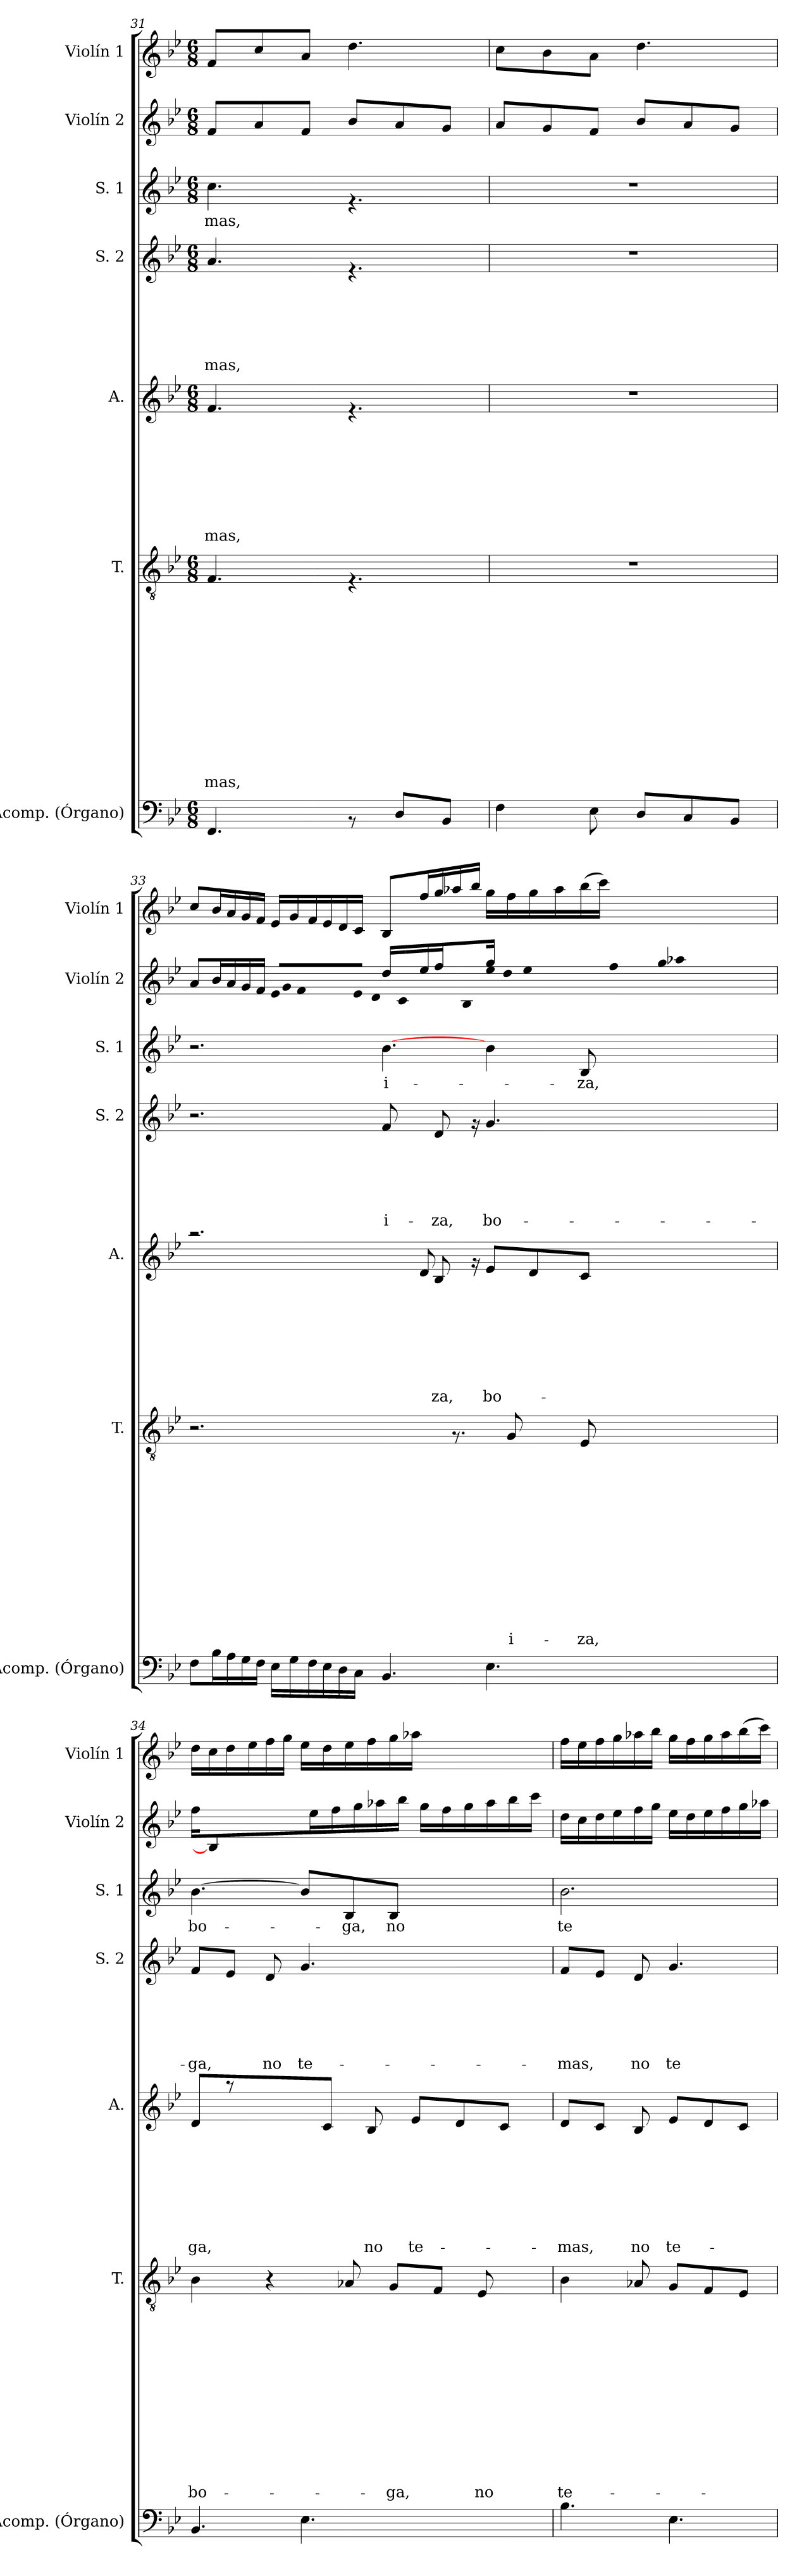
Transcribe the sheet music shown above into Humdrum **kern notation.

**kern	**kern	**text	**text	**text	**text	**text	**text	**text	**text	**text	**text	**text	**text	**text	**kern	**text	**text	**text	**text	**text	**text	**text	**text	**kern	**text	**text	**text	**text	**text	**text	**kern	**text	**kern	**kern
*part7	*part6	*part6	*part6	*part6	*part6	*part6	*part6	*part6	*part6	*part6	*part6	*part6	*part6	*part6	*part5	*part5	*part5	*part5	*part5	*part5	*part5	*part5	*part5	*part4	*part4	*part4	*part4	*part4	*part4	*part4	*part3	*part3	*part2	*part1
*staff7	*staff6	*staff6	*staff6	*staff6	*staff6	*staff6	*staff6	*staff6	*staff6	*staff6	*staff6	*staff6	*staff6	*staff6	*staff5	*staff5	*staff5	*staff5	*staff5	*staff5	*staff5	*staff5	*staff5	*staff4	*staff4	*staff4	*staff4	*staff4	*staff4	*staff4	*staff3	*staff3	*staff2	*staff1
*I"Acomp. (Órgano)	*I"T.	*	*	*	*	*	*	*	*	*	*	*	*	*	*I"A.	*	*	*	*	*	*	*	*	*I"S. 2	*	*	*	*	*	*	*I"S. 1	*	*I"Violín 2	*I"Violín 1
*I'Acomp. (Órgano)	*I'T.	*	*	*	*	*	*	*	*	*	*	*	*	*	*I'A.	*	*	*	*	*	*	*	*	*I'S. 2	*	*	*	*	*	*	*I'S. 1	*	*I'Violín 2	*I'Violín 1
*clefF4	*clefGv2	*	*	*	*	*	*	*	*	*	*	*	*	*	*clefG2	*	*	*	*	*	*	*	*	*clefG2	*	*	*	*	*	*	*clefG2	*	*clefG2	*clefG2
*k[b-e-]	*k[b-e-]	*	*	*	*	*	*	*	*	*	*	*	*	*	*k[b-e-]	*	*	*	*	*	*	*	*	*k[b-e-]	*	*	*	*	*	*	*k[b-e-]	*	*k[b-e-]	*k[b-e-]
*B-:	*B-:	*	*	*	*	*	*	*	*	*	*	*	*	*	*B-:	*	*	*	*	*	*	*	*	*B-:	*	*	*	*	*	*	*B-:	*	*B-:	*B-:
*M6/8	*M6/8	*	*	*	*	*	*	*	*	*	*	*	*	*	*M6/8	*	*	*	*	*	*	*	*	*M6/8	*	*	*	*	*	*	*M6/8	*	*M6/8	*M6/8
=31	=31	=31	=31	=31	=31	=31	=31	=31	=31	=31	=31	=31	=31	=31	=31	=31	=31	=31	=31	=31	=31	=31	=31	=31	=31	=31	=31	=31	=31	=31	=31	=31	=31	=31
!	!	!	!	!	!	!	!	!	!	!	!	!	!	!LO:LY:b	!	!	!	!	!	!	!	!	!LO:LY:b	!	!	!	!	!	!	!LO:LY:b	!	!LO:LY:b	!	!
4.FF/	4.F/	.	.	.	.	.	.	.	.	.	.	.	.	-mas,	4.f/	.	.	.	.	.	.	.	-mas,	4.a/	.	.	.	.	.	-mas,	4.cc\	-mas,	8f/L	8f/L
.	.	.	.	.	.	.	.	.	.	.	.	.	.	.	.	.	.	.	.	.	.	.	.	.	.	.	.	.	.	.	.	.	8a/	8cc/
.	.	.	.	.	.	.	.	.	.	.	.	.	.	.	.	.	.	.	.	.	.	.	.	.	.	.	.	.	.	.	.	.	8f/J	8a/J
8rAA	4.rF	.	.	.	.	.	.	.	.	.	.	.	.	.	4.rf	.	.	.	.	.	.	.	.	4.rf	.	.	.	.	.	.	4.rf	.	8b-/L	4.dd\
8D/L	.	.	.	.	.	.	.	.	.	.	.	.	.	.	.	.	.	.	.	.	.	.	.	.	.	.	.	.	.	.	.	.	8a/	.
8BB-/J	.	.	.	.	.	.	.	.	.	.	.	.	.	.	.	.	.	.	.	.	.	.	.	.	.	.	.	.	.	.	.	.	8g/J	.
=32	=32	=32	=32	=32	=32	=32	=32	=32	=32	=32	=32	=32	=32	=32	=32	=32	=32	=32	=32	=32	=32	=32	=32	=32	=32	=32	=32	=32	=32	=32	=32	=32	=32	=32
4F\	2.r	.	.	.	.	.	.	.	.	.	.	.	.	.	2.r	.	.	.	.	.	.	.	.	2.r	.	.	.	.	.	.	2.r	.	8a/L	8cc\L
.	.	.	.	.	.	.	.	.	.	.	.	.	.	.	.	.	.	.	.	.	.	.	.	.	.	.	.	.	.	.	.	.	8g/	8b-\
8E-\	.	.	.	.	.	.	.	.	.	.	.	.	.	.	.	.	.	.	.	.	.	.	.	.	.	.	.	.	.	.	.	.	8f/J	8a\J
8D/L	.	.	.	.	.	.	.	.	.	.	.	.	.	.	.	.	.	.	.	.	.	.	.	.	.	.	.	.	.	.	.	.	8b-/L	4.dd\
8C/	.	.	.	.	.	.	.	.	.	.	.	.	.	.	.	.	.	.	.	.	.	.	.	.	.	.	.	.	.	.	.	.	8a/	.
8BB-/J	.	.	.	.	.	.	.	.	.	.	.	.	.	.	.	.	.	.	.	.	.	.	.	.	.	.	.	.	.	.	.	.	8g/J	.
!!LO:PB:g=z
=33	=33	=33	=33	=33	=33	=33	=33	=33	=33	=33	=33	=33	=33	=33	=33	=33	=33	=33	=33	=33	=33	=33	=33	=33	=33	=33	=33	=33	=33	=33	=33	=33	=33	=33
*	*	*	*	*	*	*	*	*	*	*	*	*	*	*	*^	*	*	*	*	*	*	*	*	*	*	*	*	*	*	*	*	*	*^	*
*	*	*	*	*	*	*	*	*	*	*	*	*	*	*	*	*	*	*	*	*	*	*	*	*	*	*	*	*	*	*	*	*	*	*	*^	*
8F\L	2.r	.	.	.	.	.	.	.	.	.	.	.	.	.	2.raa	2.ryy	.	.	.	.	.	.	.	.	2.r	.	.	.	.	.	.	2.r	.	8a/L	2.ryy	2.ryy	8cc/L
16B-\L	.	.	.	.	.	.	.	.	.	.	.	.	.	.	.	.	.	.	.	.	.	.	.	.	.	.	.	.	.	.	.	.	.	16b-/L	.	.	16b-/L
16A\	.	.	.	.	.	.	.	.	.	.	.	.	.	.	.	.	.	.	.	.	.	.	.	.	.	.	.	.	.	.	.	.	.	16a/	.	.	16a/
16G\	.	.	.	.	.	.	.	.	.	.	.	.	.	.	.	.	.	.	.	.	.	.	.	.	.	.	.	.	.	.	.	.	.	16g/	.	.	16g/
16F\JJ	.	.	.	.	.	.	.	.	.	.	.	.	.	.	.	.	.	.	.	.	.	.	.	.	.	.	.	.	.	.	.	.	.	16f/JJ	.	.	16f/JJ
*	*	*	*	*	*	*	*	*	*	*	*	*	*	*	*	*	*	*	*	*	*	*	*	*	*	*	*	*	*	*	*	*	*	*Xtuplet	*	*	*
!	!	!	!	!	!	!	!	!	!	!	!	!	!	!	!	!	!	!	!	!	!	!	!	!	!	!	!	!	!	!	!	!	!	!LO:N:vis=16	!	!	!
16E-\LL	.	.	.	.	.	.	.	.	.	.	.	.	.	.	.	.	.	.	.	.	.	.	.	.	.	.	.	.	.	.	.	.	.	4096%171e-/LL	.	.	16e-/LL
!	!	!	!	!	!	!	!	!	!	!	!	!	!	!	!	!	!	!	!	!	!	!	!	!	!	!	!	!	!	!	!	!	!	!LO:N:vis=16	!	!	!
.	.	.	.	.	.	.	.	.	.	.	.	.	.	.	.	.	.	.	.	.	.	.	.	.	.	.	.	.	.	.	.	.	.	2048%85g/	.	.	.
16G\	.	.	.	.	.	.	.	.	.	.	.	.	.	.	.	.	.	.	.	.	.	.	.	.	.	.	.	.	.	.	.	.	.	.	.	.	16g/
!	!	!	!	!	!	!	!	!	!	!	!	!	!	!	!	!	!	!	!	!	!	!	!	!	!	!	!	!	!	!	!	!	!	!LO:N:vis=16	!	!	!
.	.	.	.	.	.	.	.	.	.	.	.	.	.	.	.	.	.	.	.	.	.	.	.	.	.	.	.	.	.	.	.	.	.	4096%171f/	.	.	.
16F\	.	.	.	.	.	.	.	.	.	.	.	.	.	.	.	.	.	.	.	.	.	.	.	.	.	.	.	.	.	.	.	.	.	16ryy	.	.	16f/
!	!	!	!	!	!	!	!	!	!	!	!	!	!	!	!	!	!	!	!	!	!	!	!	!	!	!	!	!	!	!	!	!	!	!LO:N:vis=16	!	!	!
16E-\	.	.	.	.	.	.	.	.	.	.	.	.	.	.	.	.	.	.	.	.	.	.	.	.	.	.	.	.	.	.	.	.	.	4096%171e-/JJ	.	.	16e-/
.	.	.	.	.	.	.	.	.	.	.	.	.	.	.	.	.	.	.	.	.	.	.	.	.	.	.	.	.	.	.	.	.	.	128..ryy	.	.	.
!	!	!	!	!	!	!	!	!	!	!	!	!	!	!	!	!	!	!	!	!	!	!	!	!	!	!	!	!	!	!	!	!	!	!LO:N:vis=16	!	!	!
.	.	.	.	.	.	.	.	.	.	.	.	.	.	.	.	.	.	.	.	.	.	.	.	.	.	.	.	.	.	.	.	.	.	4096%171d/	.	.	.
16D\	.	.	.	.	.	.	.	.	.	.	.	.	.	.	.	.	.	.	.	.	.	.	.	.	.	.	.	.	.	.	.	.	.	.	.	.	16d/
.	.	.	.	.	.	.	.	.	.	.	.	.	.	.	.	.	.	.	.	.	.	.	.	.	.	.	.	.	.	.	.	.	.	4096%57ryy	.	.	.
!	!	!	!	!	!	!	!	!	!	!	!	!	!	!	!	!	!	!	!	!	!	!	!	!	!	!	!	!	!	!	!	!	!	!LO:N:vis=16	!	!	!
.	.	.	.	.	.	.	.	.	.	.	.	.	.	.	.	.	.	.	.	.	.	.	.	.	.	.	.	.	.	.	.	.	.	4096%57c/	.	.	.
16C\JJ	.	.	.	.	.	.	.	.	.	.	.	.	.	.	.	.	.	.	.	.	.	.	.	.	.	.	.	.	.	.	.	.	.	4096%85ryy	.	.	16c/JJ
.	.	.	.	.	.	.	.	.	.	.	.	.	.	.	.	.	.	.	.	.	.	.	.	.	.	.	.	.	.	.	.	.	.	[4096%171B-/	.	.	.
!	!	!	!	!	!	!	!	!	!	!	!	!	!	!	!	!	!	!	!	!	!	!	!	!	!	!	!	!	!	!	!LO:LY:b	!	!LO:LY:b	!	!	!	!
4.BB-/	4ryy	.	.	.	.	.	.	.	.	.	.	.	.	.	8ryy	8.ryy	.	.	.	.	.	.	.	.	8f/	.	.	.	.	.	i-	[>4.b-\	i-	16ryy	16dd/LL	4ryy	8B-/L
.	.	.	.	.	.	.	.	.	.	.	.	.	.	.	.	.	.	.	.	.	.	.	.	.	.	.	.	.	.	.	.	.	.	32ryy	16ryy	.	.
.	.	.	.	.	.	.	.	.	.	.	.	.	.	.	.	.	.	.	.	.	.	.	.	.	.	.	.	.	.	.	.	.	.	128ryy	.	.	.
.	.	.	.	.	.	.	.	.	.	.	.	.	.	.	.	.	.	.	.	.	.	.	.	.	.	.	.	.	.	.	.	.	.	512ryy	.	.	.
.	.	.	.	.	.	.	.	.	.	.	.	.	.	.	.	.	.	.	.	.	.	.	.	.	.	.	.	.	.	.	.	.	.	2048.ryy	.	.	.
.	.	.	.	.	.	.	.	.	.	.	.	.	.	.	.	.	.	.	.	.	.	.	.	.	.	.	.	.	.	.	.	.	.	2ryy	.	.	.
.	.	.	.	.	.	.	.	.	.	.	.	.	.	.	8d/	.	.	.	.	.	.	.	.	.	16ryy	.	.	.	.	.	.	.	.	.	16ee-/	.	16ff/L
!	!	!	!	!	!	!	!	!	!	!	!	!	!	!	!	!	!	!	!	!	!	!	!	!LO:LY:b	!	!	!	!	!	!	!LO:LY:b	!	!	!	!	!	!
.	.	.	.	.	.	.	.	.	.	.	.	.	.	.	.	8B-/	.	.	.	.	.	.	.	za,	8d/	.	.	.	.	.	-za,	.	.	.	16ff/	.	16gg/
.	8.rF	.	.	.	.	.	.	.	.	.	.	.	.	.	2ryy	.	.	.	.	.	.	.	.	.	.	.	.	.	.	.	.	.	.	.	8ryy	8ryy	16aa-X/
.	.	.	.	.	.	.	.	.	.	.	.	.	.	.	.	16rf	.	.	.	.	.	.	.	.	16rf	.	.	.	.	.	.	.	.	.	.	.	16bb-/JJ
!	!	!	!	!	!	!	!	!	!	!	!	!	!	!	!	!	!	!	!	!	!	!	!	!LO:LY:b	!	!	!	!	!	!	!LO:LY:b	!	!	!	!	!LO:N:vis=16	!
4.E-\	.	.	.	.	.	.	.	.	.	.	.	.	.	.	.	8e-/L	.	.	.	.	.	.	.	bo-	4.g/	.	.	.	.	.	bo-	4b-\	.	.	16gg/JJ	4096%171ee-\	16gg\LL
.	.	.	.	.	.	.	.	.	.	.	.	.	.	.	.	.	.	.	.	.	.	.	.	.	.	.	.	.	.	.	.	.	.	.	.	128..ryy	.
!	!	!	!	!	!	!	!	!	!	!	!	!	!	!	!	!	!	!	!	!	!	!	!	!	!	!	!	!	!	!	!	!	!	!	!	!LO:N:vis=16	!
.	.	.	.	.	.	.	.	.	.	.	.	.	.	.	.	.	.	.	.	.	.	.	.	.	.	.	.	.	.	.	.	.	.	.	.	4096%171dd\	.
!	!	!	!	!	!	!	!	!	!	!	!	!	!	!LO:LY:b	!	!	!	!	!	!	!	!	!	!	!	!	!	!	!	!	!	!	!	!	!	!	!
.	8G/	.	.	.	.	.	.	.	.	.	.	.	.	i-	.	.	.	.	.	.	.	.	.	.	.	.	.	.	.	.	.	.	.	.	16ryy	.	16ff\
.	.	.	.	.	.	.	.	.	.	.	.	.	.	.	.	.	.	.	.	.	.	.	.	.	.	.	.	.	.	.	.	.	.	.	.	4096%57ryy	.
!	!	!	!	!	!	!	!	!	!	!	!	!	!	!	!	!	!	!	!	!	!	!	!	!	!	!	!	!	!	!	!	!	!	!	!	!LO:N:vis=16	!
.	.	.	.	.	.	.	.	.	.	.	.	.	.	.	.	.	.	.	.	.	.	.	.	.	.	.	.	.	.	.	.	.	.	.	.	4096%57ee-\	.
.	.	.	.	.	.	.	.	.	.	.	.	.	.	.	.	8d/	.	.	.	.	.	.	.	.	.	.	.	.	.	.	.	.	.	.	32ryy	4096%85ryy	16gg\
!	!	!	!	!	!	!	!	!	!	!	!	!	!	!	!	!	!	!	!	!	!	!	!	!	!	!	!	!	!	!	!	!	!	!	!	!LO:N:vis=16	!
.	.	.	.	.	.	.	.	.	.	.	.	.	.	.	.	.	.	.	.	.	.	.	.	.	.	.	.	.	.	.	.	.	.	.	.	4096%171ff\	.
.	.	.	.	.	.	.	.	.	.	.	.	.	.	.	.	.	.	.	.	.	.	.	.	.	.	.	.	.	.	.	.	.	.	.	128ryy	.	.
.	.	.	.	.	.	.	.	.	.	.	.	.	.	.	.	.	.	.	.	.	.	.	.	.	.	.	.	.	.	.	.	.	.	.	512ryy	.	.
.	.	.	.	.	.	.	.	.	.	.	.	.	.	.	.	.	.	.	.	.	.	.	.	.	.	.	.	.	.	.	.	.	.	.	2048.ryy	.	.
.	.	.	.	.	.	.	.	.	.	.	.	.	.	.	.	.	.	.	.	.	.	.	.	.	.	.	.	.	.	.	.	.	.	.	8ryy	.	.
.	16ryy	.	.	.	.	.	.	.	.	.	.	.	.	.	.	.	.	.	.	.	.	.	.	.	.	.	.	.	.	.	.	.	.	.	.	128..ryy	16aa-\
!	!	!	!	!	!	!	!	!	!	!	!	!	!	!	!	!	!	!	!	!	!	!	!	!	!	!	!	!	!	!	!	!	!	!	!	!LO:N:vis=16	!
.	.	.	.	.	.	.	.	.	.	.	.	.	.	.	.	.	.	.	.	.	.	.	.	.	.	.	.	.	.	.	.	.	.	.	.	4096%171gg\	.
.	.	.	.	.	.	.	.	.	.	.	.	.	.	.	.	.	.	.	.	.	.	.	.	.	.	.	.	.	.	.	.	.	.	8ryy	.	.	.
.	.	.	.	.	.	.	.	.	.	.	.	.	.	.	.	.	.	.	.	.	.	.	.	.	.	.	.	.	.	.	.	.	.	.	.	4096%57ryy	.
!	!	!	!	!	!	!	!	!	!	!	!	!	!	!LO:LY:b	!	!	!	!	!	!	!	!	!	!	!	!	!	!	!	!	!	!	!LO:LY:b	!	!	!	!
.	8E-/	.	.	.	.	.	.	.	.	.	.	.	.	-za,	.	8c/J	.	.	.	.	.	.	.	.	.	.	.	.	.	.	.	8B-/	-za,	.	.	.	(<16bb-\
!	!	!	!	!	!	!	!	!	!	!	!	!	!	!	!	!	!	!	!	!	!	!	!	!	!	!	!	!	!	!	!	!	!	!	!	!LO:N:vis=16	!
.	.	.	.	.	.	.	.	.	.	.	.	.	.	.	.	.	.	.	.	.	.	.	.	.	.	.	.	.	.	.	.	.	.	.	.	4096%57aa-X\	.
.	.	.	.	.	.	.	.	.	.	.	.	.	.	.	.	.	.	.	.	.	.	.	.	.	.	.	.	.	.	.	.	.	.	.	.	16ryy	.
.	.	.	.	.	.	.	.	.	.	.	.	.	.	.	.	.	.	.	.	.	.	.	.	.	.	.	.	.	.	.	.	.	.	.	16ryy	.	.
.	.	.	.	.	.	.	.	.	.	.	.	.	.	.	.	.	.	.	.	.	.	.	.	.	.	.	.	.	.	.	.	.	.	.	.	.	16ccc\JJ)
.	.	.	.	.	.	.	.	.	.	.	.	.	.	.	.	.	.	.	.	.	.	.	.	.	.	.	.	.	.	.	.	.	.	.	.	32ryy	.
.	.	.	.	.	.	.	.	.	.	.	.	.	.	.	.	.	.	.	.	.	.	.	.	.	.	.	.	.	.	.	.	.	.	64ryy	64ryy	.	.
.	.	.	.	.	.	.	.	.	.	.	.	.	.	.	.	.	.	.	.	.	.	.	.	.	.	.	.	.	.	.	.	.	.	.	.	128ryy	.
.	.	.	.	.	.	.	.	.	.	.	.	.	.	.	.	.	.	.	.	.	.	.	.	.	.	.	.	.	.	.	.	.	.	256ryy	256ryy	.	.
.	.	.	.	.	.	.	.	.	.	.	.	.	.	.	.	.	.	.	.	.	.	.	.	.	.	.	.	.	.	.	.	.	.	.	.	512ryy	.
.	.	.	.	.	.	.	.	.	.	.	.	.	.	.	.	.	.	.	.	.	.	.	.	.	.	.	.	.	.	.	.	.	.	1024ryy	1024ryy	.	.
.	.	.	.	.	.	.	.	.	.	.	.	.	.	.	.	.	.	.	.	.	.	.	.	.	.	.	.	.	.	.	.	.	.	.	.	2048.ryy	.
.	.	.	.	.	.	.	.	.	.	.	.	.	.	.	.	.	.	.	.	.	.	.	.	.	.	.	.	.	.	.	.	.	.	4096ryy	4096ryy	.	.
*	*	*	*	*	*	*	*	*	*	*	*	*	*	*	*v	*v	*	*	*	*	*	*	*	*	*	*	*	*	*	*	*	*	*	*	*v	*v	*
=34	=34	=34	=34	=34	=34	=34	=34	=34	=34	=34	=34	=34	=34	=34	=34	=34	=34	=34	=34	=34	=34	=34	=34	=34	=34	=34	=34	=34	=34	=34	=34	=34	=34	=34	=34
!	!	!	!	!	!	!	!	!	!	!	!	!	!	!LO:LY:b	!	!	!	!	!	!	!	!	!LO:LY:b	!	!	!	!	!	!	!LO:LY:b	!	!LO:LY:b	!	!	!
*	*	*	*	*	*	*	*	*	*	*	*	*	*	*	*	*	*	*	*	*	*	*	*	*	*	*	*	*	*	*	*	*	*v	*v	*
4.BB-/	4B-\	.	.	.	.	.	.	.	.	.	.	.	.	bo-	8d/L	.	.	.	.	.	.	.	-ga,	8f/L	.	.	.	.	.	-ga,	[>4.b-\	bo-	16ff\LL	16dd\LL
.	.	.	.	.	.	.	.	.	.	.	.	.	.	.	.	.	.	.	.	.	.	.	.	.	.	.	.	.	.	.	.	.	4096%341B-/]	16cc\
.	.	.	.	.	.	.	.	.	.	.	.	.	.	.	8raa	.	.	.	.	.	.	.	.	8e-/J	.	.	.	.	.	.	.	.	.	16dd\
.	.	.	.	.	.	.	.	.	.	.	.	.	.	.	.	.	.	.	.	.	.	.	.	.	.	.	.	.	.	.	.	.	4ryy	.
.	.	.	.	.	.	.	.	.	.	.	.	.	.	.	.	.	.	.	.	.	.	.	.	.	.	.	.	.	.	.	.	.	.	16ee-\
!	!	!	!	!	!	!	!	!	!	!	!	!	!	!	!	!	!	!	!	!	!	!	!	!	!	!	!	!	!	!LO:LY:b	!	!	!	!
.	4r	.	.	.	.	.	.	.	.	.	.	.	.	.	8.ryy	.	.	.	.	.	.	.	.	8d/	.	.	.	.	.	no	.	.	.	16ff\
.	.	.	.	.	.	.	.	.	.	.	.	.	.	.	.	.	.	.	.	.	.	.	.	.	.	.	.	.	.	.	.	.	.	16gg\JJ
!	!	!	!	!	!	!	!	!	!	!	!	!	!	!	!	!	!	!	!	!	!	!	!	!	!	!	!	!	!	!LO:LY:b	!	!	!	!
4.E-\	.	.	.	.	.	.	.	.	.	.	.	.	.	.	.	.	.	.	.	.	.	.	.	4.g/	.	.	.	.	.	te-	8b-/L]	.	.	16ee-\LL
.	.	.	.	.	.	.	.	.	.	.	.	.	.	.	.	.	.	.	.	.	.	.	.	.	.	.	.	.	.	.	.	.	16ee-\	.
.	.	.	.	.	.	.	.	.	.	.	.	.	.	.	8c/J	.	.	.	.	.	.	.	.	.	.	.	.	.	.	.	.	.	.	16dd\
.	.	.	.	.	.	.	.	.	.	.	.	.	.	.	.	.	.	.	.	.	.	.	.	.	.	.	.	.	.	.	.	.	16ff\	.
!	!	!	!	!	!	!	!	!	!	!	!	!	!	!	!	!	!	!	!	!	!	!	!	!	!	!	!	!	!	!	!	!LO:LY:b	!	!
.	8A-X/	.	.	.	.	.	.	.	.	.	.	.	.	.	.	.	.	.	.	.	.	.	.	.	.	.	.	.	.	.	8B-/	-ga,	.	16ee-\
.	.	.	.	.	.	.	.	.	.	.	.	.	.	.	.	.	.	.	.	.	.	.	.	.	.	.	.	.	.	.	.	.	16gg\	.
!	!	!	!	!	!	!	!	!	!	!	!	!	!	!	!	!	!	!	!	!	!	!	!LO:LY:b	!	!	!	!	!	!	!	!	!	!	!
.	.	.	.	.	.	.	.	.	.	.	.	.	.	.	8B-/	.	.	.	.	.	.	.	no	.	.	.	.	.	.	.	.	.	.	16ff\
.	.	.	.	.	.	.	.	.	.	.	.	.	.	.	.	.	.	.	.	.	.	.	.	.	.	.	.	.	.	.	.	.	16aa-X\	.
!	!	!	!	!	!	!	!	!	!	!	!	!	!	!LO:LY:b	!	!	!	!	!	!	!	!	!	!	!	!	!	!	!	!	!	!LO:LY:b	!	!
.	8G/L	.	.	.	.	.	.	.	.	.	.	.	.	-ga,	.	.	.	.	.	.	.	.	.	.	.	.	.	.	.	.	8B-/J	no	.	16gg\
.	.	.	.	.	.	.	.	.	.	.	.	.	.	.	.	.	.	.	.	.	.	.	.	.	.	.	.	.	.	.	.	.	16bb-\JJ	.
!	!	!	!	!	!	!	!	!	!	!	!	!	!	!	!	!	!	!	!	!	!	!	!LO:LY:b	!	!	!	!	!	!	!	!	!	!	!
.	.	.	.	.	.	.	.	.	.	.	.	.	.	.	8e-/L	.	.	.	.	.	.	.	te-	.	.	.	.	.	.	.	.	.	.	16aa-X\JJ
.	.	.	.	.	.	.	.	.	.	.	.	.	.	.	.	.	.	.	.	.	.	.	.	.	.	.	.	.	.	.	.	.	16gg\LL	.
4096%1365ryy	8F/J	.	.	.	.	.	.	.	.	.	.	.	.	.	.	.	.	.	.	.	.	.	.	4096%1365ryy	.	.	.	.	.	.	4096%1365ryy	.	.	4096%1365ryy
.	.	.	.	.	.	.	.	.	.	.	.	.	.	.	.	.	.	.	.	.	.	.	.	.	.	.	.	.	.	.	.	.	16ff\	.
.	.	.	.	.	.	.	.	.	.	.	.	.	.	.	8d/	.	.	.	.	.	.	.	.	.	.	.	.	.	.	.	.	.	.	.
.	.	.	.	.	.	.	.	.	.	.	.	.	.	.	.	.	.	.	.	.	.	.	.	.	.	.	.	.	.	.	.	.	16gg\	.
!	!	!	!	!	!	!	!	!	!	!	!	!	!	!LO:LY:b	!	!	!	!	!	!	!	!	!	!	!	!	!	!	!	!	!	!	!	!
.	8E-/	.	.	.	.	.	.	.	.	.	.	.	.	no	.	.	.	.	.	.	.	.	.	.	.	.	.	.	.	.	.	.	.	.
.	.	.	.	.	.	.	.	.	.	.	.	.	.	.	.	.	.	.	.	.	.	.	.	.	.	.	.	.	.	.	.	.	16aa-\	.
.	.	.	.	.	.	.	.	.	.	.	.	.	.	.	8c/J	.	.	.	.	.	.	.	.	.	.	.	.	.	.	.	.	.	.	.
.	.	.	.	.	.	.	.	.	.	.	.	.	.	.	.	.	.	.	.	.	.	.	.	.	.	.	.	.	.	.	.	.	16bb-\	.
.	4096%341ryy	.	.	.	.	.	.	.	.	.	.	.	.	.	.	.	.	.	.	.	.	.	.	.	.	.	.	.	.	.	.	.	.	.
.	.	.	.	.	.	.	.	.	.	.	.	.	.	.	.	.	.	.	.	.	.	.	.	.	.	.	.	.	.	.	.	.	16ccc\JJ	.
.	.	.	.	.	.	.	.	.	.	.	.	.	.	.	4096%85ryy	.	.	.	.	.	.	.	.	.	.	.	.	.	.	.	.	.	.	.
=35	=35	=35	=35	=35	=35	=35	=35	=35	=35	=35	=35	=35	=35	=35	=35	=35	=35	=35	=35	=35	=35	=35	=35	=35	=35	=35	=35	=35	=35	=35	=35	=35	=35	=35
!	!	!	!	!	!	!	!	!	!	!	!	!	!	!LO:LY:b	!	!	!	!	!	!	!	!	!LO:LY:b	!	!	!	!	!	!	!LO:LY:b	!	!LO:LY:b	!	!
4.B-\	4B-\	.	.	.	.	.	.	.	.	.	.	.	.	te-	8d/L	.	.	.	.	.	.	.	-mas,	8f/L	.	.	.	.	.	-mas,	2.b-\	te-	16dd\LL	16ff\LL
.	.	.	.	.	.	.	.	.	.	.	.	.	.	.	.	.	.	.	.	.	.	.	.	.	.	.	.	.	.	.	.	.	16cc\	16ee-\
.	.	.	.	.	.	.	.	.	.	.	.	.	.	.	8c/J	.	.	.	.	.	.	.	.	8e-/J	.	.	.	.	.	.	.	.	16dd\	16ff\
.	.	.	.	.	.	.	.	.	.	.	.	.	.	.	.	.	.	.	.	.	.	.	.	.	.	.	.	.	.	.	.	.	16ee-\	16gg\
!	!	!	!	!	!	!	!	!	!	!	!	!	!	!	!	!	!	!	!	!	!	!	!LO:LY:b	!	!	!	!	!	!	!LO:LY:b	!	!	!	!
.	8A-X/	.	.	.	.	.	.	.	.	.	.	.	.	.	8B-/	.	.	.	.	.	.	.	no	8d/	.	.	.	.	.	no	.	.	16ff\	16aa-X\
.	.	.	.	.	.	.	.	.	.	.	.	.	.	.	.	.	.	.	.	.	.	.	.	.	.	.	.	.	.	.	.	.	16gg\JJ	16bb-\JJ
!	!	!	!	!	!	!	!	!	!	!	!	!	!	!	!	!	!	!	!	!	!	!	!LO:LY:b	!	!	!	!	!	!	!LO:LY:b	!	!	!	!
4.E-\	8G/L	.	.	.	.	.	.	.	.	.	.	.	.	.	8e-/L	.	.	.	.	.	.	.	te-	4.g/	.	.	.	.	.	te-	.	.	16ee-\LL	16gg\LL
.	.	.	.	.	.	.	.	.	.	.	.	.	.	.	.	.	.	.	.	.	.	.	.	.	.	.	.	.	.	.	.	.	16dd\	16ff\
.	8F/	.	.	.	.	.	.	.	.	.	.	.	.	.	8d/	.	.	.	.	.	.	.	.	.	.	.	.	.	.	.	.	.	16ee-\	16gg\
.	.	.	.	.	.	.	.	.	.	.	.	.	.	.	.	.	.	.	.	.	.	.	.	.	.	.	.	.	.	.	.	.	16ff\	16aa-\
.	8E-/J	.	.	.	.	.	.	.	.	.	.	.	.	.	8c/J	.	.	.	.	.	.	.	.	.	.	.	.	.	.	.	.	.	16gg\	(<16bb-\
.	.	.	.	.	.	.	.	.	.	.	.	.	.	.	.	.	.	.	.	.	.	.	.	.	.	.	.	.	.	.	.	.	16aa-X\JJ	16ccc\JJ)
=	=	=	=	=	=	=	=	=	=	=	=	=	=	=	=	=	=	=	=	=	=	=	=	=	=	=	=	=	=	=	=	=	=	=
*-	*-	*-	*-	*-	*-	*-	*-	*-	*-	*-	*-	*-	*-	*-	*-	*-	*-	*-	*-	*-	*-	*-	*-	*-	*-	*-	*-	*-	*-	*-	*-	*-	*-	*-
